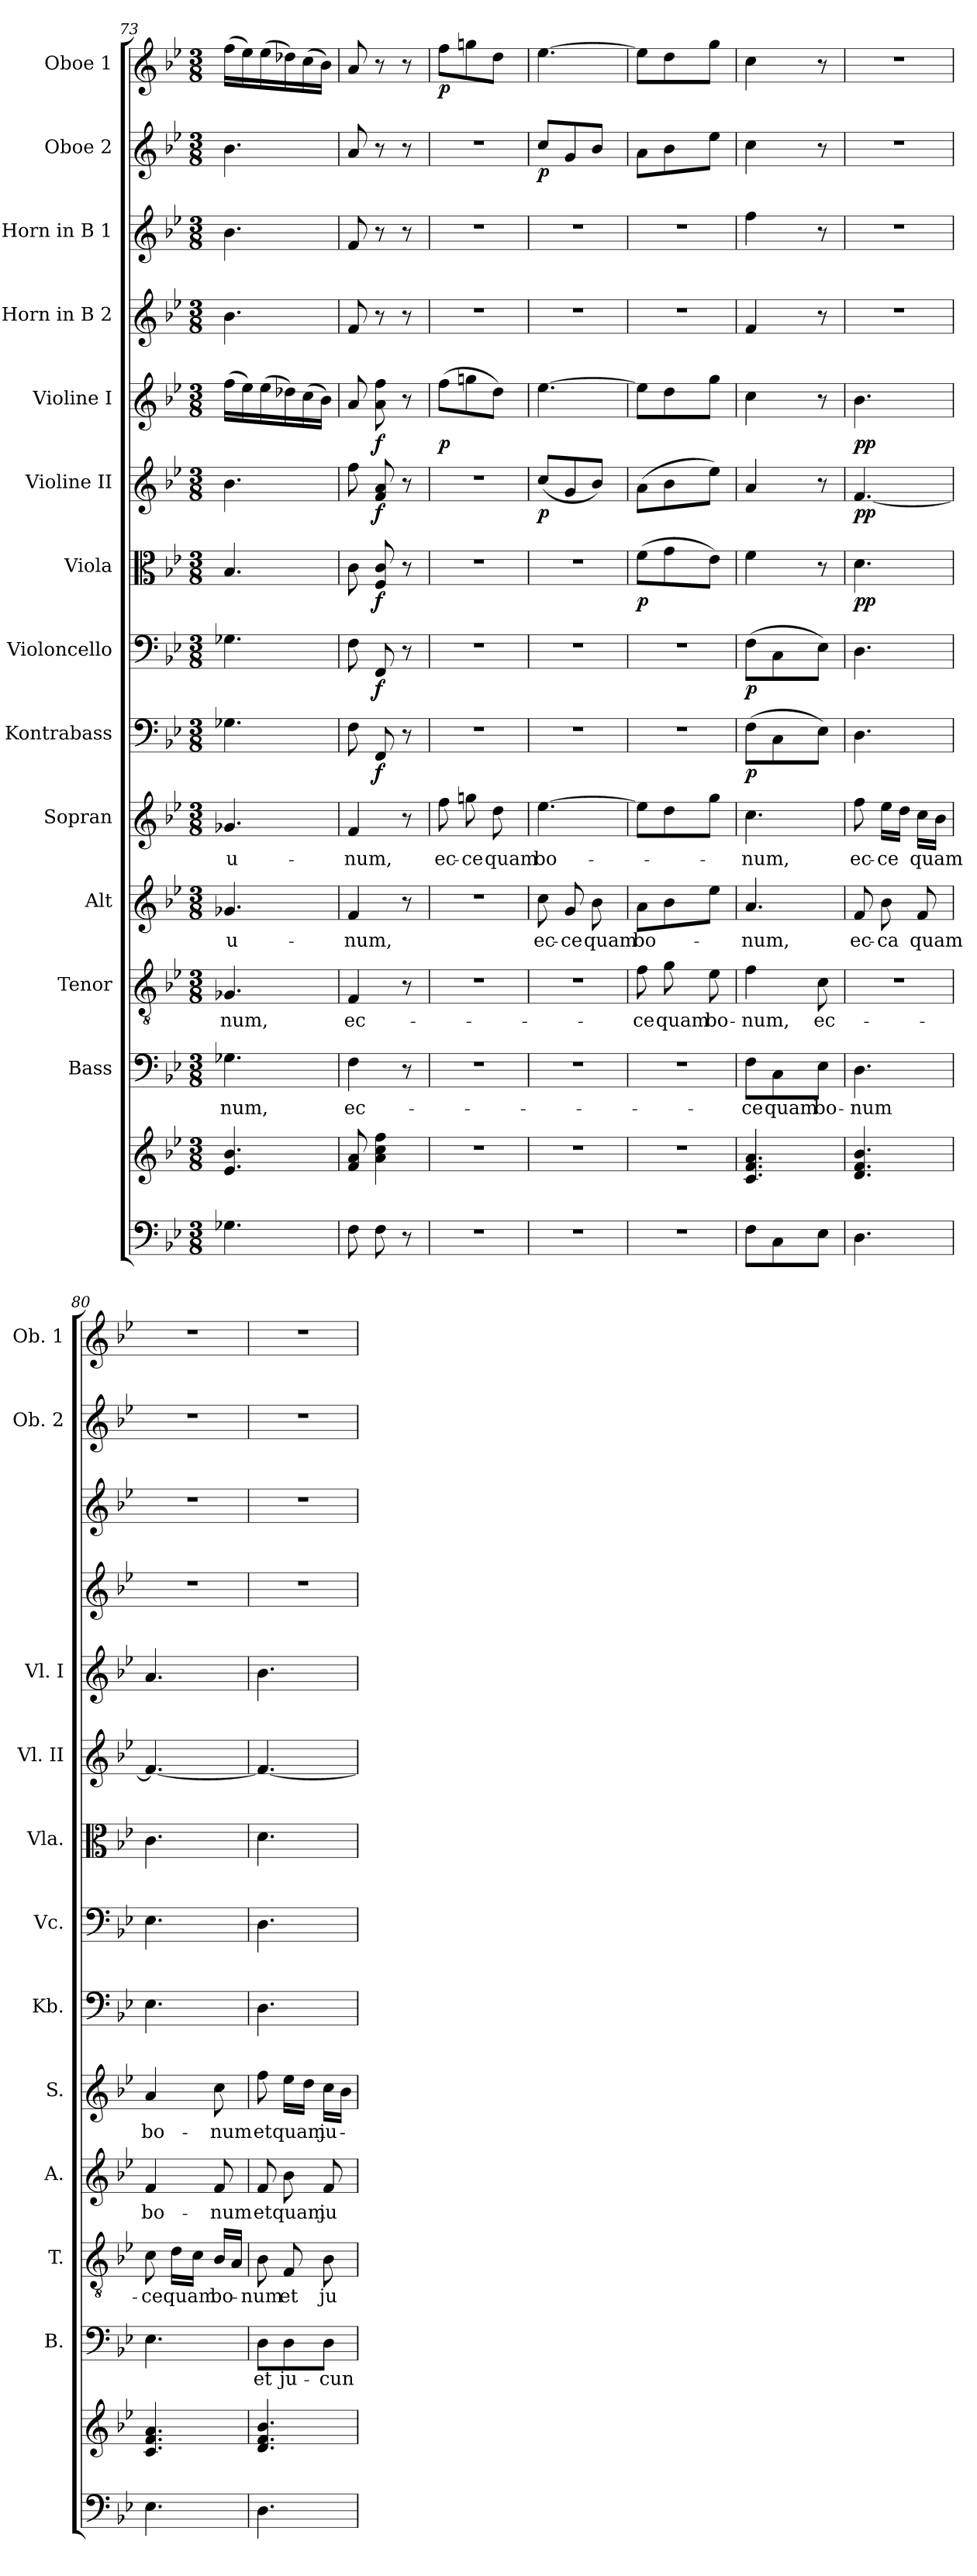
**kern	**kern	**kern	**text	**kern	**text	**kern	**text	**kern	**text	**kern	**dynam	**kern	**dynam	**kern	**dynam	**kern	**dynam	**kern	**dynam	**kern	**kern	**kern	**dynam	**kern	**dynam
*part14	*part14	*part13	*part13	*part12	*part12	*part11	*part11	*part10	*part10	*part9	*part9	*part8	*part8	*part7	*part7	*part6	*part6	*part5	*part5	*part4	*part3	*part2	*part2	*part1	*part1
*staff15	*staff14	*staff13	*staff13	*staff12	*staff12	*staff11	*staff11	*staff10	*staff10	*staff9	*staff9	*staff8	*staff8	*staff7	*staff7	*staff6	*staff6	*staff5	*staff5	*staff4	*staff3	*staff2	*staff2	*staff1	*staff1
*	*	*I"Bass	*	*I"Tenor	*	*I"Alt	*	*I"Sopran	*	*I"Kontrabass	*	*I"Violoncello	*	*I"Viola	*	*I"Violine II	*	*I"Violine I	*	*I"Horn in B 2	*I"Horn in B 1	*I"Oboe 2	*	*I"Oboe 1	*
*	*	*I'B.	*	*I'T.	*	*I'A.	*	*I'S.	*	*I'Kb.	*	*I'Vc.	*	*I'Vla.	*	*I'Vl. II	*	*I'Vl. I	*	*	*	*I'Ob. 2	*	*I'Ob. 1	*
*clefF4	*clefG2	*clefF4	*	*clefGv2	*	*clefG2	*	*clefG2	*	*clefF4	*	*clefF4	*	*clefC3	*	*clefG2	*	*clefG2	*	*clefG2	*clefG2	*clefG2	*	*clefG2	*
*	*	*	*	*	*	*	*	*	*	*ITrd7c12	*	*	*	*	*	*	*	*	*	*ITrd8c14	*ITrd8c14	*	*	*	*
*k[b-e-]	*k[b-e-]	*k[b-e-]	*	*k[b-e-]	*	*k[b-e-]	*	*k[b-e-]	*	*k[b-e-]	*	*k[b-e-]	*	*k[b-e-]	*	*k[b-e-]	*	*k[b-e-]	*	*k[b-e-]	*k[b-e-]	*k[b-e-]	*	*k[b-e-]	*
*B-:	*B-:	*B-:	*	*B-:	*	*B-:	*	*B-:	*	*B-:	*	*B-:	*	*B-:	*	*B-:	*	*B-:	*	*B-:	*B-:	*B-:	*	*B-:	*
*M3/8	*M3/8	*M3/8	*	*M3/8	*	*M3/8	*	*M3/8	*	*M3/8	*	*M3/8	*	*M3/8	*	*M3/8	*	*M3/8	*	*M3/8	*M3/8	*M3/8	*	*M3/8	*
=73	=73	=73	=73	=73	=73	=73	=73	=73	=73	=73	=73	=73	=73	=73	=73	=73	=73	=73	=73	=73	=73	=73	=73	=73	=73
!	!	!	!LO:LY:b	!	!LO:LY:b	!	!LO:LY:b	!	!LO:LY:b	!	!	!	!	!	!	!	!	!	!	!	!	!	!	!	!
4.G-X\	4.e-/ 4.b-/	4.G-X\	-num,	4.G-X/	-num,	4.g-X/	u-	4.g-X/	u-	4.GG-X\	.	4.G-X\	.	4.B-/	.	4.b-\	.	(>16ff\LL	.	4.B-\	4.B-\	4.b-\	.	(>16ff\LL	.
.	.	.	.	.	.	.	.	.	.	.	.	.	.	.	.	.	.	16ee-\)	.	.	.	.	.	16ee-\)	.
.	.	.	.	.	.	.	.	.	.	.	.	.	.	.	.	.	.	(>16ee-\	.	.	.	.	.	(>16ee-\	.
.	.	.	.	.	.	.	.	.	.	.	.	.	.	.	.	.	.	16dd-X\)	.	.	.	.	.	16dd-X\)	.
.	.	.	.	.	.	.	.	.	.	.	.	.	.	.	.	.	.	(>16cc\	.	.	.	.	.	(>16cc\	.
.	.	.	.	.	.	.	.	.	.	.	.	.	.	.	.	.	.	16b-\JJ)	.	.	.	.	.	16b-\JJ)	.
=74	=74	=74	=74	=74	=74	=74	=74	=74	=74	=74	=74	=74	=74	=74	=74	=74	=74	=74	=74	=74	=74	=74	=74	=74	=74
!	!	!	!LO:LY:b	!	!LO:LY:b	!	!LO:LY:b	!	!LO:LY:b	!	!	!	!	!	!	!	!	!	!	!	!	!	!	!	!
8F\	8f/ 8a/	4F\	ec-	4F/	ec-	4f/	-num,	4f/	-num,	8FF\	.	8F\	.	8c\	.	8ff\	.	8a/	.	8F/	8F/	8a/	.	8a/	.
!	!	!	!	!	!	!	!	!	!	!	!LO:DY:b	!	!LO:DY:b	!	!LO:DY:b	!	!LO:DY:b	!	!LO:DY:b	!	!	!	!	!	!
8F\	4a\ 4cc\ 4ff\	.	.	.	.	.	.	.	.	8FFF/	f	8FF/	f	8F/ 8c/	f	8f/ 8a/	f	8a\ 8ff\	f	8r	8r	8r	.	8r	.
8r	.	8r	.	8r	.	8r	.	8r	.	8r	.	8r	.	8r	.	8r	.	8r	.	8r	8r	8r	.	8r	.
=75	=75	=75	=75	=75	=75	=75	=75	=75	=75	=75	=75	=75	=75	=75	=75	=75	=75	=75	=75	=75	=75	=75	=75	=75	=75
!	!	!	!	!	!	!	!	!	!LO:LY:b	!	!	!	!	!	!	!	!	!	!LO:DY:b	!	!	!	!	!	!LO:DY:b
4.r	4.r	4.r	.	4.r	.	4.r	.	8ff\	ec-	4.r	.	4.r	.	4.r	.	4.r	.	(>8ff\L	p	4.r	4.r	4.r	.	8ff\L	p
!	!	!	!	!	!	!	!	!	!LO:LY:b	!	!	!	!	!	!	!	!	!	!	!	!	!	!	!	!
.	.	.	.	.	.	.	.	8ggn\	-ce	.	.	.	.	.	.	.	.	8ggn\	.	.	.	.	.	8ggn\	.
!	!	!	!	!	!	!	!	!	!LO:LY:b	!	!	!	!	!	!	!	!	!	!	!	!	!	!	!	!
.	.	.	.	.	.	.	.	8dd\	quam	.	.	.	.	.	.	.	.	8dd\J)	.	.	.	.	.	8dd\J	.
!!LO:PB:g=z
=76	=76	=76	=76	=76	=76	=76	=76	=76	=76	=76	=76	=76	=76	=76	=76	=76	=76	=76	=76	=76	=76	=76	=76	=76	=76
!	!	!	!	!	!	!	!LO:LY:b	!	!LO:LY:b	!	!	!	!	!	!	!	!LO:DY:b	!	!	!	!	!	!LO:DY:b	!	!
4.r	4.r	4.r	.	4.r	.	8cc\	ec-	[4.ee-\	bo-	4.r	.	4.r	.	4.r	.	(<8cc/L	p	[4.ee-\	.	4.r	4.r	8cc/L	p	[4.ee-\	.
!	!	!	!	!	!	!	!LO:LY:b	!	!	!	!	!	!	!	!	!	!	!	!	!	!	!	!	!	!
.	.	.	.	.	.	8g/	-ce	.	.	.	.	.	.	.	.	8g/	.	.	.	.	.	8g/	.	.	.
!	!	!	!	!	!	!	!LO:LY:b	!	!	!	!	!	!	!	!	!	!	!	!	!	!	!	!	!	!
.	.	.	.	.	.	8b-\	quam	.	.	.	.	.	.	.	.	8b-/J)	.	.	.	.	.	8b-/J	.	.	.
=77	=77	=77	=77	=77	=77	=77	=77	=77	=77	=77	=77	=77	=77	=77	=77	=77	=77	=77	=77	=77	=77	=77	=77	=77	=77
!	!	!	!	!	!LO:LY:b	!	!LO:LY:b	!	!	!	!	!	!	!	!LO:DY:b	!	!	!	!	!	!	!	!	!	!
4.r	4.r	4.r	.	8f\	-ce	8a\L	bo-	8ee-\L]	.	4.r	.	4.r	.	(>8f\L	p	(>8a\L	.	8ee-\L]	.	4.r	4.r	8a\L	.	8ee-\L]	.
!	!	!	!	!	!LO:LY:b	!	!	!	!	!	!	!	!	!	!	!	!	!	!	!	!	!	!	!	!
.	.	.	.	8g\	quam	8b-\	.	8dd\	.	.	.	.	.	8g\	.	8b-\	.	8dd\	.	.	.	8b-\	.	8dd\	.
!	!	!	!	!	!LO:LY:b	!	!	!	!	!	!	!	!	!	!	!	!	!	!	!	!	!	!	!	!
.	.	.	.	8e-\	bo-	8ee-\J	.	8gg\J	.	.	.	.	.	8e-\J)	.	8ee-\J)	.	8gg\J	.	.	.	8ee-\J	.	8gg\J	.
=78	=78	=78	=78	=78	=78	=78	=78	=78	=78	=78	=78	=78	=78	=78	=78	=78	=78	=78	=78	=78	=78	=78	=78	=78	=78
!	!	!	!LO:LY:b	!	!LO:LY:b	!	!LO:LY:b	!	!LO:LY:b	!	!LO:DY:b	!	!LO:DY:b	!	!	!	!	!	!	!	!	!	!	!	!
8F\L	4.c/ 4.f/ 4.a/	8F\L	-ce	4f\	-num,	4.a/	-num,	4.cc\	-num,	(>8FF\L	p	(>8F\L	p	4f\	.	4a/	.	4cc\	.	4F/	4f\	4cc\	.	4cc\	.
!	!	!	!LO:LY:b	!	!	!	!	!	!	!	!	!	!	!	!	!	!	!	!	!	!	!	!	!	!
8C\	.	8C\	quam	.	.	.	.	.	.	8CC\	.	8C\	.	.	.	.	.	.	.	.	.	.	.	.	.
!	!	!	!LO:LY:b	!	!LO:LY:b	!	!	!	!	!	!	!	!	!	!	!	!	!	!	!	!	!	!	!	!
8E-\J	.	8E-\J	bo-	8c\	ec-	.	.	.	.	8EE-\J)	.	8E-\J)	.	8r	.	8r	.	8r	.	8r	8r	8r	.	8r	.
=79	=79	=79	=79	=79	=79	=79	=79	=79	=79	=79	=79	=79	=79	=79	=79	=79	=79	=79	=79	=79	=79	=79	=79	=79	=79
!	!	!	!LO:LY:b	!	!	!	!LO:LY:b	!	!LO:LY:b	!	!	!	!	!	!LO:DY:b	!	!LO:DY:b	!	!LO:DY:b	!	!	!	!	!	!
4.D\	4.d/ 4.f/ 4.b-/	4.D\	-num	4.r	.	8f/	ec-	8ff\	ec-	4.DD\	.	4.D\	.	4.d\	pp	[4.f/	pp	4.b-\	pp	4.r	4.r	4.r	.	4.r	.
!	!	!	!	!	!	!	!LO:LY:b	!	!LO:LY:b	!	!	!	!	!	!	!	!	!	!	!	!	!	!	!	!
.	.	.	.	.	.	8b-\	-ca	16ee-\LL	-ce	.	.	.	.	.	.	.	.	.	.	.	.	.	.	.	.
.	.	.	.	.	.	.	.	16dd\JJ	.	.	.	.	.	.	.	.	.	.	.	.	.	.	.	.	.
!	!	!	!	!	!	!	!LO:LY:b	!	!LO:LY:b	!	!	!	!	!	!	!	!	!	!	!	!	!	!	!	!
.	.	.	.	.	.	8f/	quam	16cc\LL	quam	.	.	.	.	.	.	.	.	.	.	.	.	.	.	.	.
.	.	.	.	.	.	.	.	16b-\JJ	.	.	.	.	.	.	.	.	.	.	.	.	.	.	.	.	.
=80	=80	=80	=80	=80	=80	=80	=80	=80	=80	=80	=80	=80	=80	=80	=80	=80	=80	=80	=80	=80	=80	=80	=80	=80	=80
!	!	!	!	!	!LO:LY:b	!	!LO:LY:b	!	!LO:LY:b	!	!	!	!	!	!	!	!	!	!	!	!	!	!	!	!
4.E-\	4.c/ 4.f/ 4.a/	4.E-\	.	8c\	-ce	4f/	bo-	4a/	bo-	4.EE-\	.	4.E-\	.	4.c\	.	4.f/_	.	4.a/	.	4.r	4.r	4.r	.	4.r	.
!	!	!	!	!	!LO:LY:b	!	!	!	!	!	!	!	!	!	!	!	!	!	!	!	!	!	!	!	!
.	.	.	.	16d\LL	quam	.	.	.	.	.	.	.	.	.	.	.	.	.	.	.	.	.	.	.	.
.	.	.	.	16c\JJ	.	.	.	.	.	.	.	.	.	.	.	.	.	.	.	.	.	.	.	.	.
!	!	!	!	!	!LO:LY:b	!	!LO:LY:b	!	!LO:LY:b	!	!	!	!	!	!	!	!	!	!	!	!	!	!	!	!
.	.	.	.	16B-/LL	bo-	8f/	-num	8cc\	-num	.	.	.	.	.	.	.	.	.	.	.	.	.	.	.	.
.	.	.	.	16A/JJ	.	.	.	.	.	.	.	.	.	.	.	.	.	.	.	.	.	.	.	.	.
=81	=81	=81	=81	=81	=81	=81	=81	=81	=81	=81	=81	=81	=81	=81	=81	=81	=81	=81	=81	=81	=81	=81	=81	=81	=81
!	!	!	!LO:LY:b	!	!LO:LY:b	!	!LO:LY:b	!	!LO:LY:b	!	!	!	!	!	!	!	!	!	!	!	!	!	!	!	!
4.D\	4.d/ 4.f/ 4.b-/	8D\L	et	8B-\	-num	8f/	et	8ff\	et	4.DD\	.	4.D\	.	4.d\	.	4.f/_	.	4.b-\	.	4.r	4.r	4.r	.	4.r	.
!	!	!	!LO:LY:b	!	!LO:LY:b	!	!LO:LY:b	!	!LO:LY:b	!	!	!	!	!	!	!	!	!	!	!	!	!	!	!	!
.	.	8D\	ju-	8F/	et	8b-\	quam	16ee-\LL	quam	.	.	.	.	.	.	.	.	.	.	.	.	.	.	.	.
.	.	.	.	.	.	.	.	16dd\JJ	.	.	.	.	.	.	.	.	.	.	.	.	.	.	.	.	.
!	!	!	!LO:LY:b	!	!LO:LY:b	!	!LO:LY:b	!	!LO:LY:b	!	!	!	!	!	!	!	!	!	!	!	!	!	!	!	!
.	.	8D\J	-cun-	8B-\	ju-	8f/	ju-	16cc\LL	ju-	.	.	.	.	.	.	.	.	.	.	.	.	.	.	.	.
.	.	.	.	.	.	.	.	16b-\JJ	.	.	.	.	.	.	.	.	.	.	.	.	.	.	.	.	.
=	=	=	=	=	=	=	=	=	=	=	=	=	=	=	=	=	=	=	=	=	=	=	=	=	=
*-	*-	*-	*-	*-	*-	*-	*-	*-	*-	*-	*-	*-	*-	*-	*-	*-	*-	*-	*-	*-	*-	*-	*-	*-	*-
